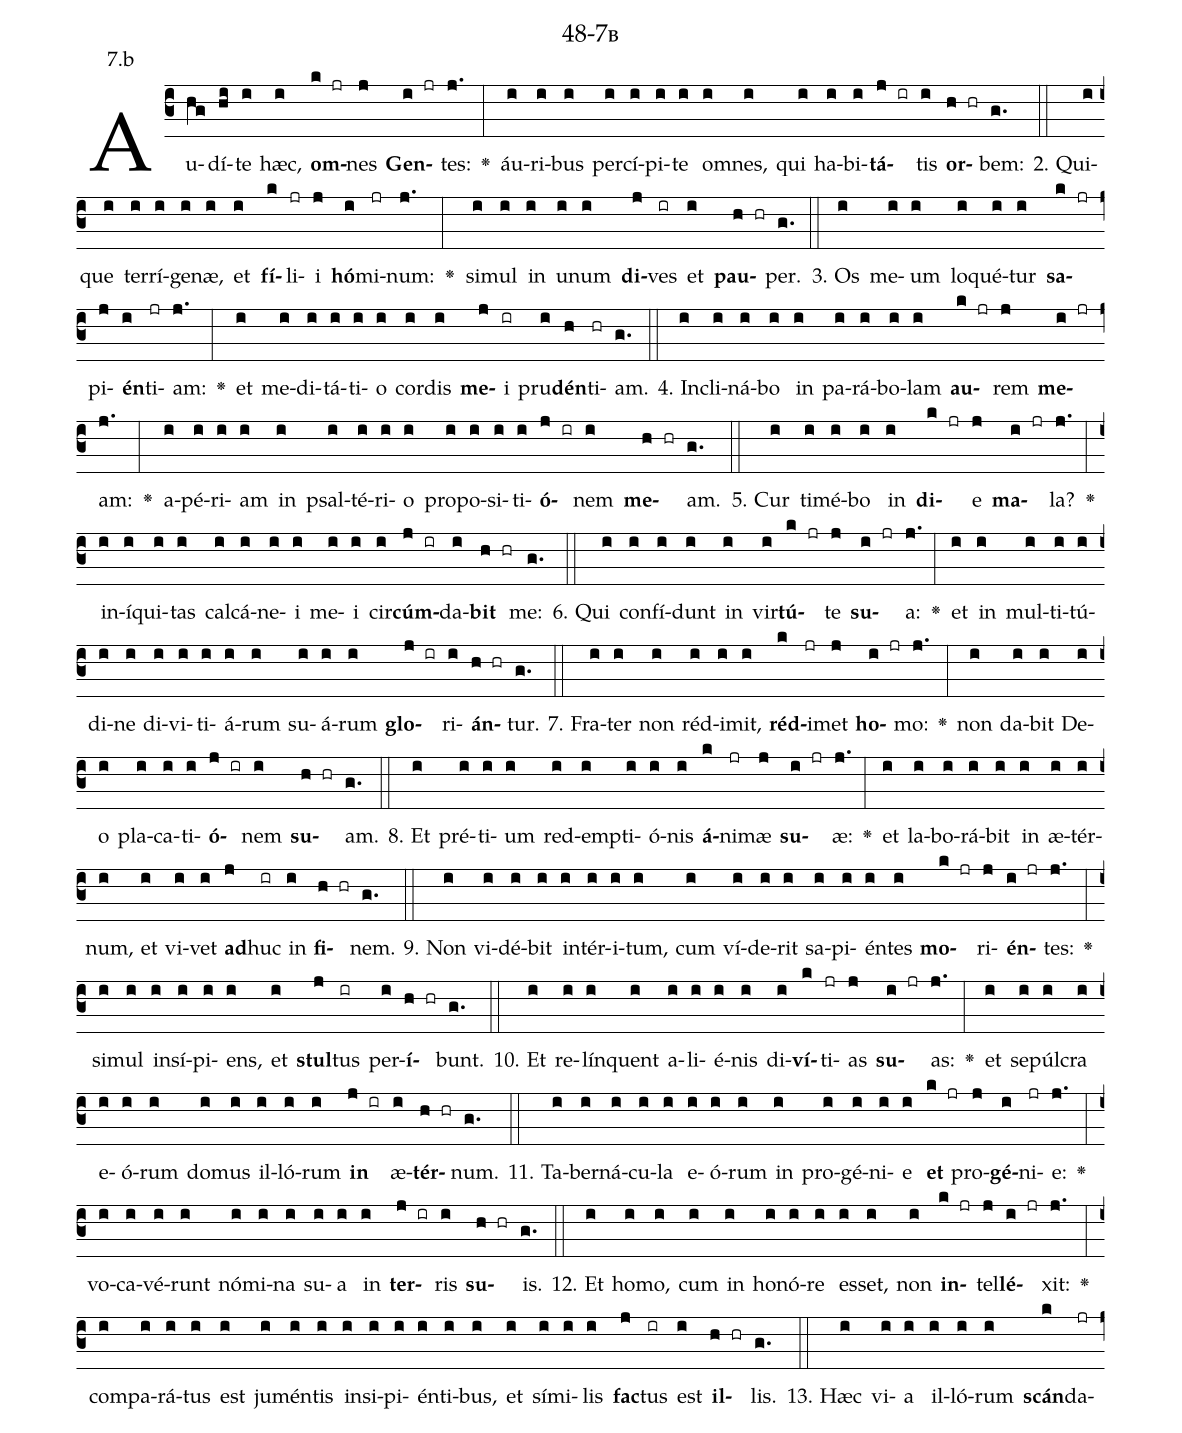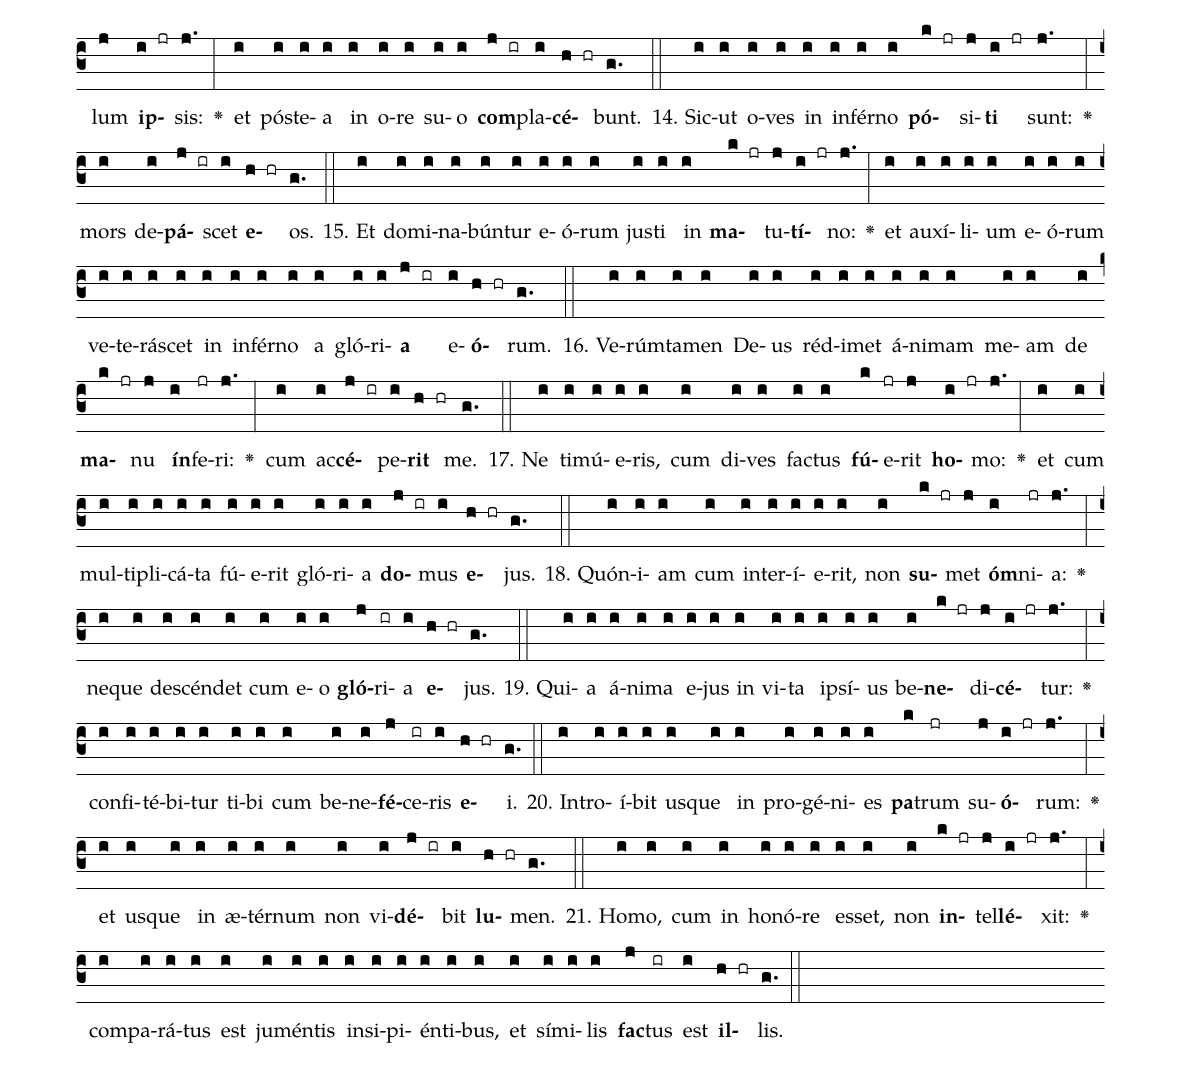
name: 48-7b;
annotation: 7.b;
%%
(c3)Au(hg)dí(hi)te(i) hæc,(i) <b>om</b>(k jr)nes(j) <b>Gen</b>(i jr)tes:(j.) <v>\greheightstar</v>(:) áu(i)ri(i)bus(i) per(i)cí(i)pi(i)te(i) om(i)nes,(i) qui(i) ha(i)bi(i)<b>tá</b>(j ir)tis(i) <b>or</b>(h hr)bem:(g.) (::)
2. Qui(i)que(i) ter(i)rí(i)ge(i)næ,(i) et(i) <b>fí</b>(k)li(jr)i(j) <b>hó</b>(i)mi(jr)num:(j.) <v>\greheightstar</v>(:) si(i)mul(i) in(i) u(i)num(i) <b>di</b>(j)ves(ir) et(i) <b>pau</b>(h hr)per.(g.) (::)
3. Os(i) me(i)um(i) lo(i)qué(i)tur(i) <b>sa</b>(k jr)pi(j)<b>én</b>(i)ti(jr)am:(j.) <v>\greheightstar</v>(:) et(i) me(i)di(i)tá(i)ti(i)o(i) cor(i)dis(i) <b>me</b>(j)i(ir) pru(i)<b>dén</b>(h)ti(hr)am.(g.) (::)
4. In(i)cli(i)ná(i)bo(i) in(i) pa(i)rá(i)bo(i)lam(i) <b>au</b>(k jr)rem(j) <b>me</b>(i jr)am:(j.) <v>\greheightstar</v>(:) a(i)pé(i)ri(i)am(i) in(i) psal(i)té(i)ri(i)o(i) pro(i)po(i)si(i)ti(i)<b>ó</b>(j ir)nem(i) <b>me</b>(h hr)am.(g.) (::)
5. Cur(i) ti(i)mé(i)bo(i) in(i) <b>di</b>(k jr)e(j) <b>ma</b>(i jr)la?(j.) <v>\greheightstar</v>(:) in(i)í(i)qui(i)tas(i) cal(i)cá(i)ne(i)i(i) me(i)i(i) cir(i)<b>cúm</b>(j ir)da(i)<b>bit</b>(h hr) me:(g.) (::)
6. Qui(i) con(i)fí(i)dunt(i) in(i) vir(i)<b>tú</b>(k jr)te(j) <b>su</b>(i jr)a:(j.) <v>\greheightstar</v>(:) et(i) in(i) mul(i)ti(i)tú(i)di(i)ne(i) di(i)vi(i)ti(i)á(i)rum(i) su(i)á(i)rum(i) <b>glo</b>(j ir)ri(i)<b>án</b>(h hr)tur.(g.) (::)
7. Fra(i)ter(i) non(i) réd(i)i(i)mit,(i) <b>réd</b>(k)i(jr)met(j) <b>ho</b>(i jr)mo:(j.) <v>\greheightstar</v>(:) non(i) da(i)bit(i) De(i)o(i) pla(i)ca(i)ti(i)<b>ó</b>(j ir)nem(i) <b>su</b>(h hr)am.(g.) (::)
8. Et(i) pré(i)ti(i)um(i) red(i)emp(i)ti(i)ó(i)nis(i) <b>á</b>(k)ni(jr)mæ(j) <b>su</b>(i jr)æ:(j.) <v>\greheightstar</v>(:) et(i) la(i)bo(i)rá(i)bit(i) in(i) æ(i)tér(i)num,(i) et(i) vi(i)vet(i) <b>ad</b>(j)huc(ir) in(i) <b>fi</b>(h hr)nem.(g.) (::)
9. Non(i) vi(i)dé(i)bit(i) in(i)tér(i)i(i)tum,(i) cum(i) ví(i)de(i)rit(i) sa(i)pi(i)én(i)tes(i) <b>mo</b>(k jr)ri(j)<b>én</b>(i jr)tes:(j.) <v>\greheightstar</v>(:) si(i)mul(i) in(i)sí(i)pi(i)ens,(i) et(i) <b>stul</b>(j)tus(ir) per(i)<b>í</b>(h hr)bunt.(g.) (::)
10. Et(i) re(i)lín(i)quent(i) a(i)li(i)é(i)nis(i) di(i)<b>ví</b>(k)ti(jr)as(j) <b>su</b>(i jr)as:(j.) <v>\greheightstar</v>(:) et(i) se(i)púl(i)cra(i) e(i)ó(i)rum(i) do(i)mus(i) il(i)ló(i)rum(i) <b>in</b>(j ir) æ(i)<b>tér</b>(h hr)num.(g.) (::)
11. Ta(i)ber(i)ná(i)cu(i)la(i) e(i)ó(i)rum(i) in(i) pro(i)gé(i)ni(i)e(i) <b>et</b>(k jr) pro(j)<b>gé</b>(i)ni(jr)e:(j.) <v>\greheightstar</v>(:) vo(i)ca(i)vé(i)runt(i) nó(i)mi(i)na(i) su(i)a(i) in(i) <b>ter</b>(j ir)ris(i) <b>su</b>(h hr)is.(g.) (::)
12. Et(i) ho(i)mo,(i) cum(i) in(i) ho(i)nó(i)re(i) es(i)set,(i) non(i) <b>in</b>(k jr)tel(j)<b>lé</b>(i jr)xit:(j.) <v>\greheightstar</v>(:) com(i)pa(i)rá(i)tus(i) est(i) ju(i)mén(i)tis(i) in(i)si(i)pi(i)én(i)ti(i)bus,(i) et(i) sí(i)mi(i)lis(i) <b>fac</b>(j)tus(ir) est(i) <b>il</b>(h hr)lis.(g.) (::)
13. Hæc(i) vi(i)a(i) il(i)ló(i)rum(i) <b>scán</b>(k)da(jr)lum(j) <b>ip</b>(i jr)sis:(j.) <v>\greheightstar</v>(:) et(i) póst(i)e(i)a(i) in(i) o(i)re(i) su(i)o(i) <b>com</b>(j ir)pla(i)<b>cé</b>(h hr)bunt.(g.) (::)
14. Sic(i)ut(i) o(i)ves(i) in(i) in(i)fér(i)no(i) <b>pó</b>(k jr)si(j)<b>ti</b>(i jr) sunt:(j.) <v>\greheightstar</v>(:) mors(i) de(i)<b>pá</b>(j ir)scet(i) <b>e</b>(h hr)os.(g.) (::)
15. Et(i) do(i)mi(i)na(i)bún(i)tur(i) e(i)ó(i)rum(i) jus(i)ti(i) in(i) <b>ma</b>(k jr)tu(j)<b>tí</b>(i jr)no:(j.) <v>\greheightstar</v>(:) et(i) au(i)xí(i)li(i)um(i) e(i)ó(i)rum(i) ve(i)te(i)rá(i)scet(i) in(i) in(i)fér(i)no(i) a(i) gló(i)ri(i)<b>a</b>(j ir) e(i)<b>ó</b>(h hr)rum.(g.) (::)
16. Ve(i)rúm(i)ta(i)men(i) De(i)us(i) réd(i)i(i)met(i) á(i)ni(i)mam(i) me(i)am(i) de(i) <b>ma</b>(k jr)nu(j) <b>ín</b>(i)fe(jr)ri:(j.) <v>\greheightstar</v>(:) cum(i) ac(i)<b>cé</b>(j ir)pe(i)<b>rit</b>(h hr) me.(g.) (::)
17. Ne(i) ti(i)mú(i)e(i)ris,(i) cum(i) di(i)ves(i) fac(i)tus(i) <b>fú</b>(k)e(jr)rit(j) <b>ho</b>(i jr)mo:(j.) <v>\greheightstar</v>(:) et(i) cum(i) mul(i)ti(i)pli(i)cá(i)ta(i) fú(i)e(i)rit(i) gló(i)ri(i)a(i) <b>do</b>(j ir)mus(i) <b>e</b>(h hr)jus.(g.) (::)
18. Quón(i)i(i)am(i) cum(i) in(i)ter(i)í(i)e(i)rit,(i) non(i) <b>su</b>(k jr)met(j) <b>óm</b>(i)ni(jr)a:(j.) <v>\greheightstar</v>(:) ne(i)que(i) de(i)scén(i)det(i) cum(i) e(i)o(i) <b>gló</b>(j)ri(ir)a(i) <b>e</b>(h hr)jus.(g.) (::)
19. Qui(i)a(i) á(i)ni(i)ma(i) e(i)jus(i) in(i) vi(i)ta(i) ip(i)sí(i)us(i) be(i)<b>ne</b>(k jr)di(j)<b>cé</b>(i jr)tur:(j.) <v>\greheightstar</v>(:) con(i)fi(i)té(i)bi(i)tur(i) ti(i)bi(i) cum(i) be(i)ne(i)<b>fé</b>(j)ce(ir)ris(i) <b>e</b>(h hr)i.(g.) (::)
20. In(i)tro(i)í(i)bit(i) us(i)que(i) in(i) pro(i)gé(i)ni(i)es(i) <b>pa</b>(k)trum(jr) su(j)<b>ó</b>(i jr)rum:(j.) <v>\greheightstar</v>(:) et(i) us(i)que(i) in(i) æ(i)tér(i)num(i) non(i) vi(i)<b>dé</b>(j ir)bit(i) <b>lu</b>(h hr)men.(g.) (::)
21. Ho(i)mo,(i) cum(i) in(i) ho(i)nó(i)re(i) es(i)set,(i) non(i) <b>in</b>(k jr)tel(j)<b>lé</b>(i jr)xit:(j.) <v>\greheightstar</v>(:) com(i)pa(i)rá(i)tus(i) est(i) ju(i)mén(i)tis(i) in(i)si(i)pi(i)én(i)ti(i)bus,(i) et(i) sí(i)mi(i)lis(i) <b>fac</b>(j)tus(ir) est(i) <b>il</b>(h hr)lis.(g.) (::)
